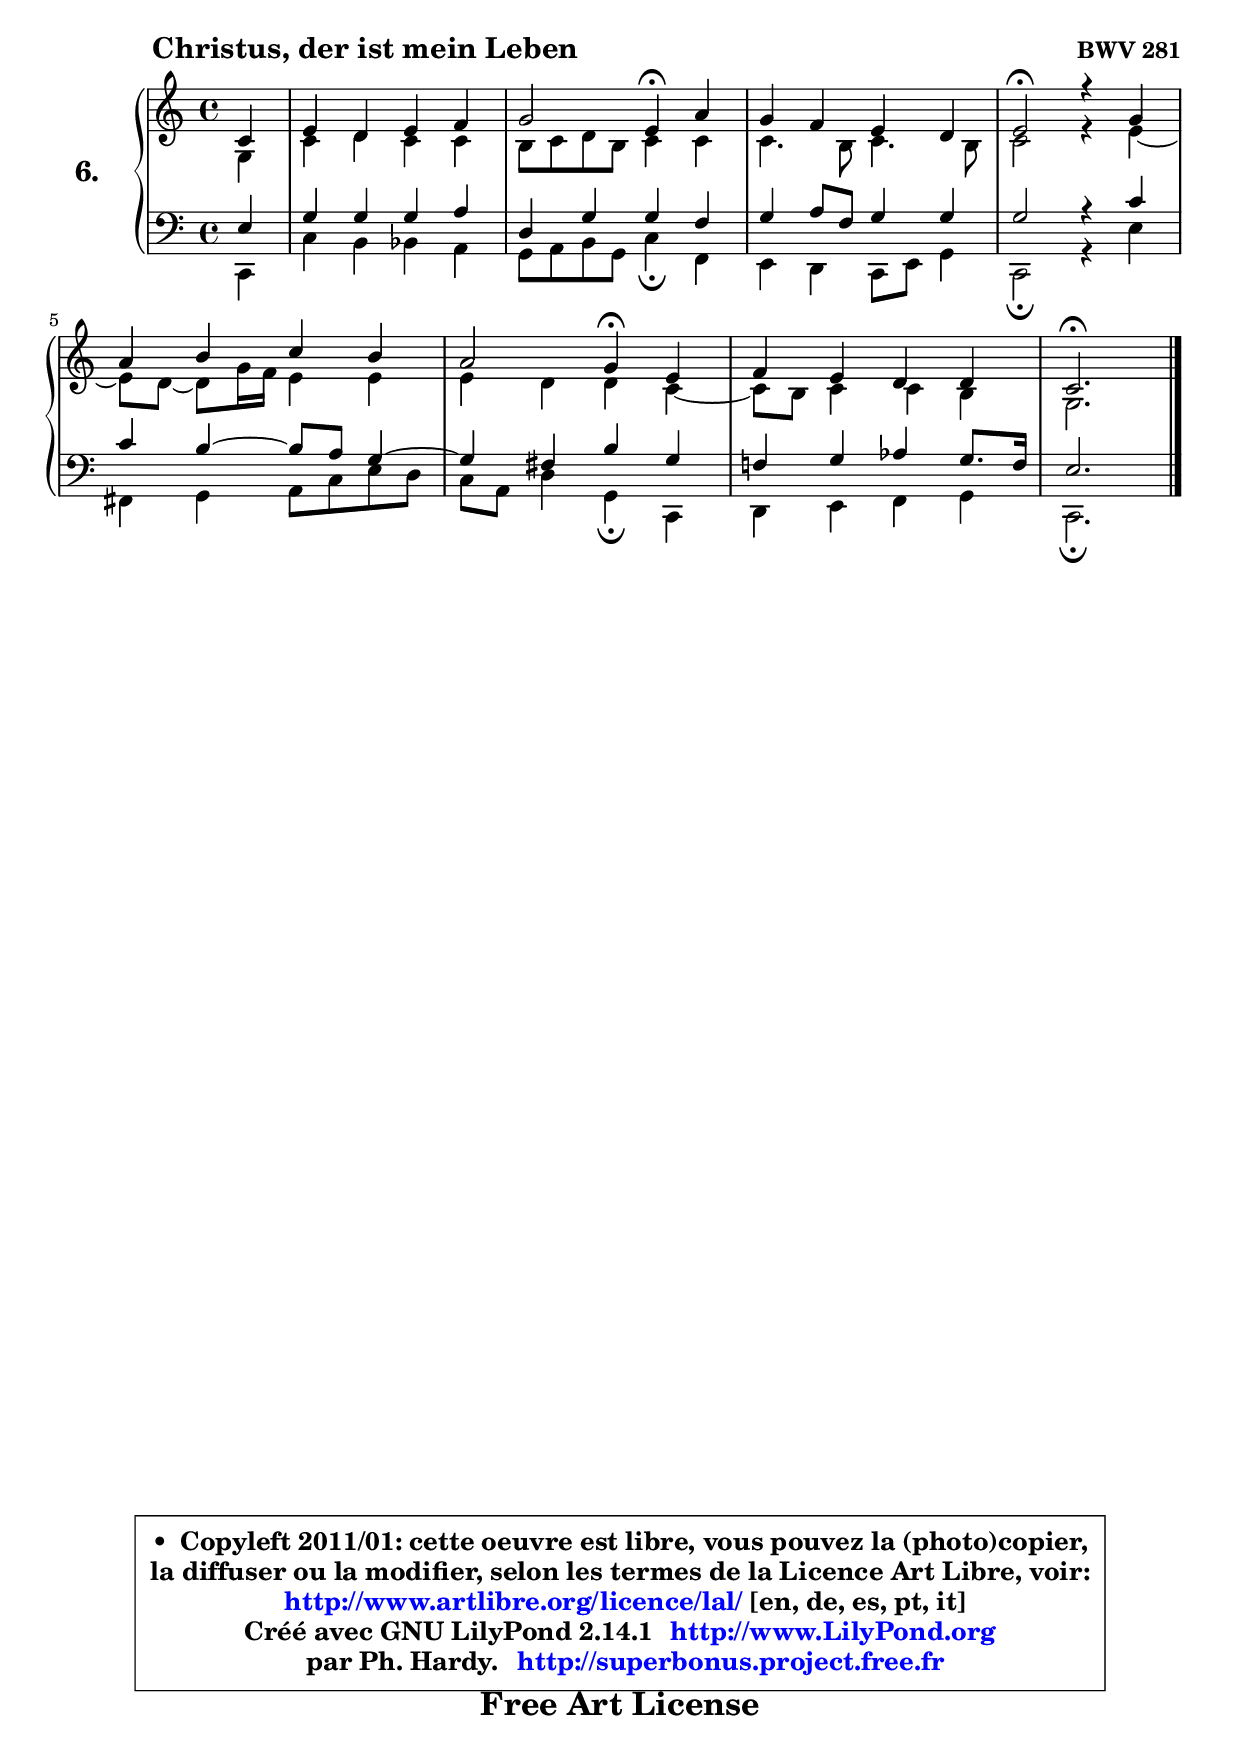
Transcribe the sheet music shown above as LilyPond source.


\version "2.14.1"

  \paper {
%	system-system-spacing #'padding = #0.1
%	score-system-spacing #'padding = #0.1
%	ragged-bottom = ##f
%	ragged-last-bottom = ##f
	}

  \header {
      opus = \markup { \bold "BWV 281" }
      piece = \markup { \hspace #9 \fontsize #2 \bold "Christus, der ist mein Leben" }
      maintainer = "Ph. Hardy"
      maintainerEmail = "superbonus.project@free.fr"
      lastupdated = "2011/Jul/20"
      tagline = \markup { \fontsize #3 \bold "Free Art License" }
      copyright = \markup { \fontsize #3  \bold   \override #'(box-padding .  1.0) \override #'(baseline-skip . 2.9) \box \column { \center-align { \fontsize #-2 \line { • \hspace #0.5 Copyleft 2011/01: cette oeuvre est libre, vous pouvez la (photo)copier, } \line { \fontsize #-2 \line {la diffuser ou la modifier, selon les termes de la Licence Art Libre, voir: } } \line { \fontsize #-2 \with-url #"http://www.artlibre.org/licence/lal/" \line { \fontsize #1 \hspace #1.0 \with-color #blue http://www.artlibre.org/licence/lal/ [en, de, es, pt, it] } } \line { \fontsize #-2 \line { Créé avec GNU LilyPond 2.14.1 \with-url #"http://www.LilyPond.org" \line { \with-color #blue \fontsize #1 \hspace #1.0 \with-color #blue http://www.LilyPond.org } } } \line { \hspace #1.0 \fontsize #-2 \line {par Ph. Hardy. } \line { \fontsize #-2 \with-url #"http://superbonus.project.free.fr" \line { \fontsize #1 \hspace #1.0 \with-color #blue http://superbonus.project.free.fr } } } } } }

	  }

  guidemidi = {
	r4 |
	R1 |
	r2 \tempo 4 = 30 r4 \tempo 4 = 78 r4 |
	R1 |
	\tempo 4 = 34 r2 \tempo 4 = 78 r2 |
	R1 |
	r2 \tempo 4 = 30 r4 \tempo 4 = 78 r4 |
	R1 |
	\tempo 4 = 40 r2. 
	}

  upper = {
\displayLilyMusic \transpose f c {
	\time 4/4
	\key f \major
	\clef treble
	\partial 4
	\voiceOne
	<< { 
	% SOPRANO
	\set Voice.midiInstrument = "acoustic grand"
	\relative c' {
	f4 |
	a4 g a bes |
	c2 a4\fermata d |
	c4 bes a g |
	a2\fermata r4 c |
	d4 e f e |
	d2 c4\fermata a |
	bes4 a g g |
	f2.\fermata 
	\bar "|."
	} % fin de relative
	}

	\context Voice="1" { \voiceTwo 
	% ALTO
	\set Voice.midiInstrument = "acoustic grand"
	\relative c' {
	c4 |
	f4 g f f |
	e8 f g e f4 f |
	f4. e8 f4. e8 |
	f2 r4 a ~ |
	a8 g8 ~ g c16 bes a4 a |
	a4 g g f ~ |
	f8 e8 f4 f4 e |
	c2. 
	\bar "|."
	} % fin de relative
	\oneVoice
	} >>
}
	}

  lower = {
\transpose f c {
	\time 4/4
	\key f \major
	\clef bass
	\partial 4
	\voiceOne
	<< { 
	% TENOR
	\set Voice.midiInstrument = "acoustic grand"
	\relative c' {
	a4 |
	c4 c c d |
	g,4 c c bes |
	c4 d8 bes c4 c |
	c2 r4 f |
	f4 e4 ~ e8 d8 c4 ~ |
	c4 b4 e c |
	bes!4 c des c8. bes16 |
	a2. 
	\bar "|."
	} % fin de relative
	}
	\context Voice="1" { \voiceTwo 
	% BASS
	\set Voice.midiInstrument = "acoustic grand"
	\relative c, {
	f4 |
	f'4 e es d |
	c8 d e c f4\fermata bes, |
	a4 g f8 a c4 |
	f,2\fermata r4 a' |
	b,4 c d8 f a g |
	f8 d g4 c,\fermata f, |
	g4 a bes c |
	f,2.\fermata
	\bar "|."
	} % fin de relative
	\oneVoice
	} >>
}
	}


  \score { 

	\new PianoStaff <<
	\set PianoStaff.instrumentName = \markup { \bold \huge "6." }
	\new Staff = "upper" \upper
	\new Staff = "lower" \lower
	>>

  \layout {
%	ragged-last = ##f
	  }

	 } % fin de score

 \score {
  \unfoldRepeats { << \guidemidi \upper \lower >> }
  \midi {
   \context { 
   \Score
   tempoWholesPerMinute = #(ly:make-moment 78 4)
		}
	  }
	}


